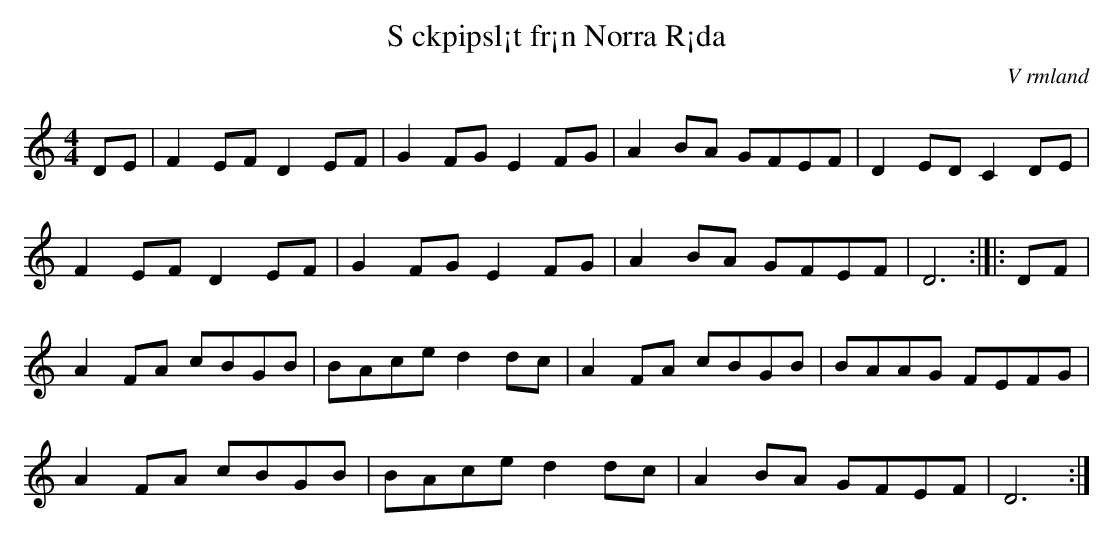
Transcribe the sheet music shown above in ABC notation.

X:1
T:S ckpipsl¡t fr¡n Norra R¡da
O:V rmland
M:4/4
L:1/8
K:C
DE|F2EFD2EF|G2FGE2FG|A2BA GFEF|D2EDC2DE|
F2EFD2EF|G2FGE2FG|A2BA GFEF|D6:|]|:DF|
A2FA cBGB|BAced2dc|A2FA cBGB|BAAG FEFG|
A2FA cBGB|BAced2dc|A2BA GFEF|D6:|]
